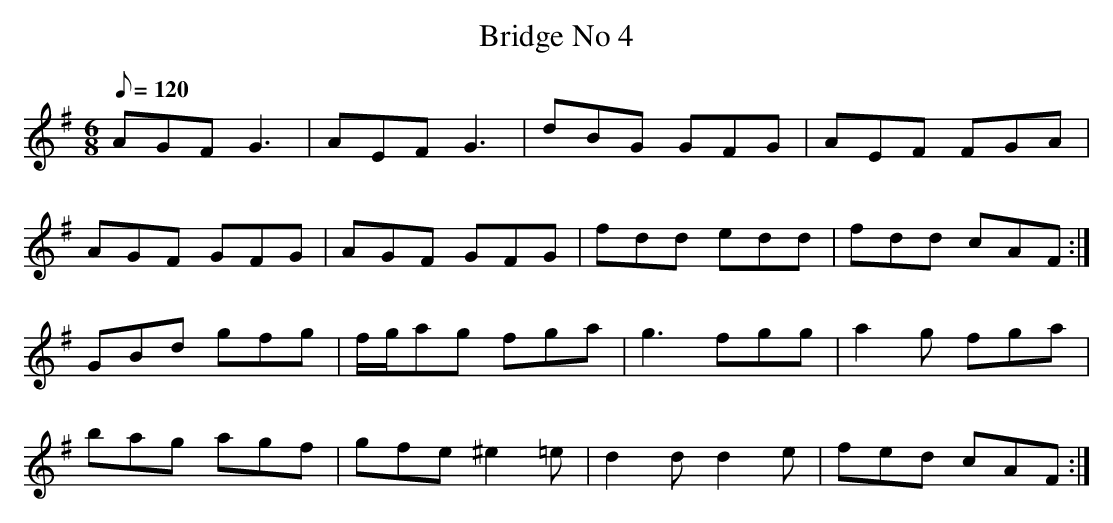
X:1
T:Bridge No 4
M:6/8
L:1/8
Q:120
K:G
AGF G3|AEF G3|dBG GFG|AEF FGA|!
AGF GFG|AGF GFG|fdd edd|fdd cAF:|!
GBd gfg|f/2g/2ag fga|g3 fgg|a2g fga|!
bag agf|gfe ^e2=e|d2d d2e|fed cAF:|!
